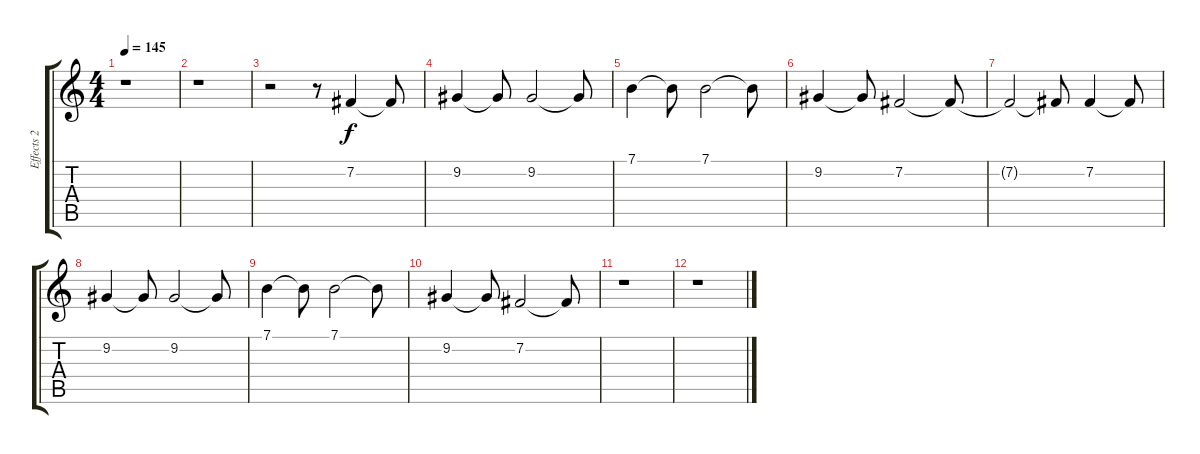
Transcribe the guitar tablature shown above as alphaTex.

\track ("Effects 2" "Effects 2") {instrument fx5brightness}
\staff {score tabs}
\tuning (E4 B3 G3 D3 A2 E2) {hide}
\ts (4 4)
\tempo 145
\clef g2
\ks c
r.1{dy f} |
r.1 |
r.2 r.8 7.2.4 7.2{t}.8 |
9.2.4 9.2{t}.8 9.2.2 9.2{t}.8 |
7.1.4 7.1{t}.8 7.1.2 7.1{t}.8 |
9.2.4 9.2{t}.8 7.2.2 7.2{t}.8 |
7.2{t}.2 7.2{t}.8 7.2.4 7.2{t}.8 |
9.2.4 9.2{t}.8 9.2.2 9.2{t}.8 |
7.1.4 7.1{t}.8 7.1.2 7.1{t}.8 |
9.2.4 9.2{t}.8 7.2.2 7.2{t}.8 |
r.1 |
r.1
